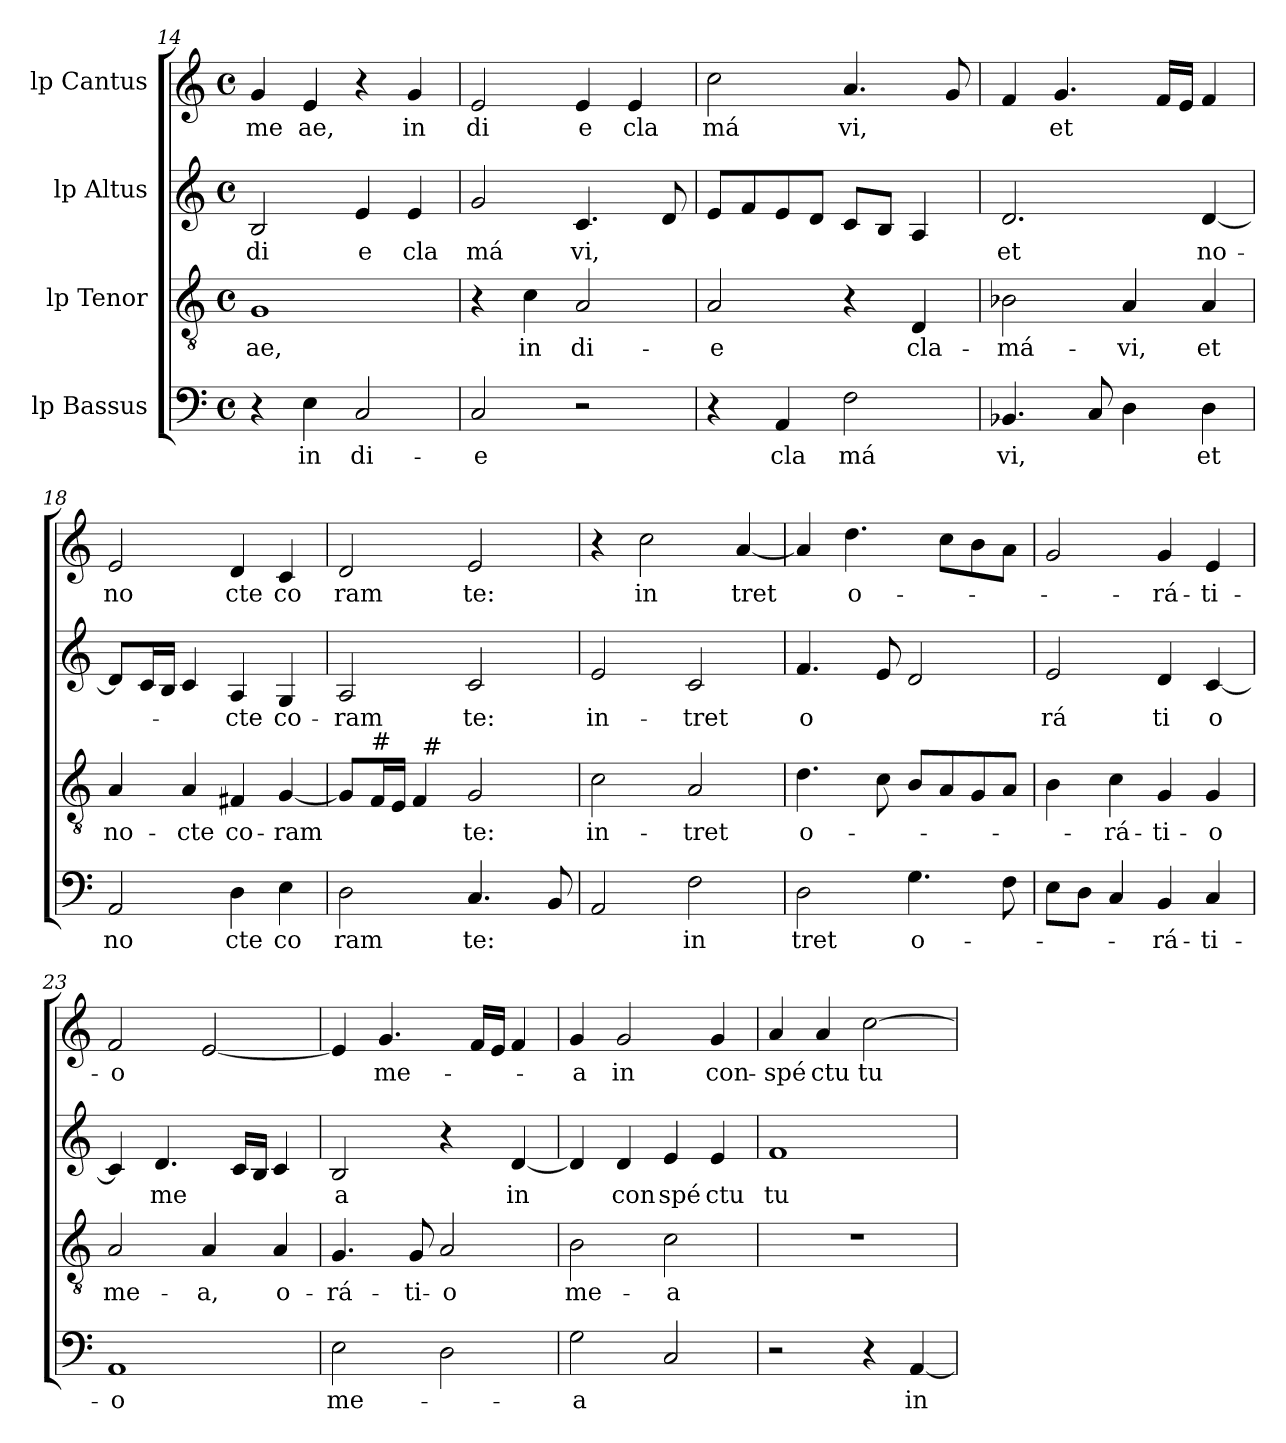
**kern	**text	**kern	**text	**kern	**text	**kern	**text
*part4	*part4	*part3	*part3	*part2	*part2	*part1	*part1
*staff4	*staff4	*staff3	*staff3	*staff2	*staff2	*staff1	*staff1
*I"lp Bassus	*	*I"lp Tenor	*	*I"lp Altus	*	*I"lp Cantus	*
*clefF4	*	*clefGv2	*	*clefG2	*	*clefG2	*
*M4/4	*	*M4/4	*	*M4/4	*	*M4/4	*
*met(c)	*	*met(c)	*	*met(c)	*	*met(c)	*
=14	=14	=14	=14	=14	=14	=14	=14
!	!	!	!LO:LY:b:cj	!	!LO:LY:b:cj	!	!LO:LY:b:cj
4r	.	1G	-ae,	2B/	di	4g/	me
!	!LO:LY:b:cj	!	!	!	!	!	!LO:LY:b:cj
4E\	in	.	.	.	.	4e/	ae,
!	!LO:LY:b:cj	!	!	!	!LO:LY:b:cj	!	!
2C/	di-	.	.	4e/	e	4r	.
!	!	!	!	!	!LO:LY:b:cj	!	!LO:LY:b:cj
.	.	.	.	4e/	cla	4g/	in
=15	=15	=15	=15	=15	=15	=15	=15
!	!LO:LY:b:cj	!	!	!	!LO:LY:b:cj	!	!LO:LY:b:cj
2C/	-e	4r	.	2g/	má	2e/	di
!	!	!	!LO:LY:b:cj	!	!	!	!
.	.	4c\	in	.	.	.	.
!	!	!	!LO:LY:b:cj	!	!LO:LY:b:cj	!	!LO:LY:b:cj
2r	.	2A/	di-	4.c/	vi,	4e/	e
!	!	!	!	!	!	!	!LO:LY:b:cj
.	.	.	.	.	.	4e/	cla
.	.	.	.	8d/	.	.	.
!!LO:LB:g=z
=16	=16	=16	=16	=16	=16	=16	=16
!	!	!	!LO:LY:b:cj	!	!	!	!LO:LY:b:cj
4r	.	2A/	-e	8e/L	.	2cc\	má
.	.	.	.	8f/	.	.	.
!	!LO:LY:b:cj	!	!	!	!	!	!
4AA/	cla	.	.	8e/	.	.	.
.	.	.	.	8d/J	.	.	.
!	!LO:LY:b:cj	!	!	!	!	!	!LO:LY:b:cj
2F\	má	4r	.	8c/L	.	4.a/	vi,
.	.	.	.	8B/J	.	.	.
!	!	!	!LO:LY:b:cj	!	!	!	!
.	.	4D/	cla-	4A/	.	.	.
.	.	.	.	.	.	8g/	.
=17	=17	=17	=17	=17	=17	=17	=17
!	!LO:LY:b:cj	!	!LO:LY:b:cj	!	!LO:LY:b:cj	!	!
4.BB-X/	vi,	2B-X\	-má-	2.d/	et	4f/	.
!	!	!	!	!	!	!	!LO:LY:b:cj
.	.	.	.	.	.	4.g/	et
8C/	.	.	.	.	.	.	.
!	!	!	!LO:LY:b:cj	!	!	!	!
4D\	.	4A/	-vi,	.	.	.	.
.	.	.	.	.	.	16f/L	.
.	.	.	.	.	.	16e/J	.
!	!LO:LY:b:cj	!	!LO:LY:b:cj	!	!LO:LY:b:cj	!	!
4D\	et	4A/	et	[<4d/	no-	4f/	.
=18	=18	=18	=18	=18	=18	=18	=18
!	!LO:LY:b:cj	!	!LO:LY:b:cj	!	!	!	!LO:LY:b:cj
2AA/	no	4A/	no-	8d/L]	.	2e/	no
.	.	.	.	16c/	.	.	.
.	.	.	.	16B/J	.	.	.
!	!	!	!LO:LY:b:cj	!	!	!	!
.	.	4A/	-cte	4c/	.	.	.
!	!LO:LY:b:cj	!	!LO:LY:b:cj	!	!LO:LY:b:cj	!	!LO:LY:b:cj
4D\	cte	4F#X/	co-	4A/	-cte	4d/	cte
!	!LO:LY:b:cj	!	!LO:LY:b	!	!LO:LY:b:cj	!	!LO:LY:b:cj
4E\	co	[<4G/	-ram	4G/	co-	4c/	co
=19	=19	=19	=19	=19	=19	=19	=19
!	!LO:LY:b:cj	!	!	!	!LO:LY:b:cj	!	!LO:LY:b:cj
*	*	*^	*	*	*	*	*
2D\	ram	8G/L]	4ryy	.	2A/	-ram	2d/	ram
!	!	!LO:TX:a:t=#	!	!	!	!	!	!
.	.	16F/	.	.	.	.	.	.
.	.	16E/J	.	.	.	.	.	.
.	.	4F/	64ryy	.	.	.	.	.
!	!	!	!LO:TX:a:t=#	!	!	!	!	!
.	.	.	2ryy	.	.	.	.	.
!	!LO:LY:b:cj	!	!	!LO:LY:b:cj	!	!LO:LY:b:cj	!	!LO:LY:b:cj
4.C/	te:	2G/	.	te:	2c/	te:	2e/	te:
.	.	.	8...ryy	.	.	.	.	.
8BB/	.	.	.	.	.	.	.	.
=20	=20	=20	=20	=20	=20	=20	=20	=20
!	!	!	!	!LO:LY:b:cj	!	!LO:LY:b:cj	!	!
*	*	*v	*v	*	*	*	*	*
2AA/	.	2c\	in-	2e/	in-	4r	.
!	!	!	!	!	!	!	!LO:LY:b:cj
.	.	.	.	.	.	2cc\	in
!	!LO:LY:b:cj	!	!LO:LY:b:cj	!	!LO:LY:b:cj	!	!
2F\	in	2A/	-tret	2c/	-tret	.	.
!	!	!	!	!	!	!	!LO:LY:b:cj
.	.	.	.	.	.	[>4a/	tret
!!LO:PB:g=z
=21	=21	=21	=21	=21	=21	=21	=21
!	!LO:LY:b:cj	!	!LO:LY:b:cj	!	!LO:LY:b:cj	!	!
2D\	tret	4.d\	o-	4.f/	o	4a/]	.
!	!	!	!	!	!	!	!LO:LY:b:cj
.	.	.	.	.	.	4.dd\	o-
.	.	8c\	.	8e/	.	.	.
!	!LO:LY:b:cj	!	!	!	!	!	!
4.G\	o-	8B/L	.	2d/	.	.	.
.	.	8A/	.	.	.	8cc\L	.
.	.	8G/	.	.	.	8b\	.
8F\	.	8A/J	.	.	.	8a\J	.
=22	=22	=22	=22	=22	=22	=22	=22
!	!	!	!	!	!LO:LY:b:cj	!	!
8E\L	.	4B\	.	2e/	rá	2g/	.
8D\J	.	.	.	.	.	.	.
!	!	!	!LO:LY:b:cj	!	!	!	!
4C/	.	4c\	-rá-	.	.	.	.
!	!LO:LY:b:cj	!	!LO:LY:b:cj	!	!LO:LY:b:cj	!	!LO:LY:b:cj
4BB/	-rá-	4G/	-ti-	4d/	ti	4g/	-rá-
!	!LO:LY:b:cj	!	!LO:LY:b:cj	!	!LO:LY:b:cj	!	!LO:LY:b:cj
4C/	-ti-	4G/	-o	[<4c/	o	4e/	-ti-
=23	=23	=23	=23	=23	=23	=23	=23
!	!LO:LY:b:cj	!	!LO:LY:b:cj	!	!	!	!LO:LY:b:cj
1AA	-o	2A/	me-	4c/]	.	2f/	-o
!	!	!	!	!	!LO:LY:b	!	!
.	.	.	.	4.d/	me	.	.
!	!	!	!LO:LY:b:cj	!	!	!	!
.	.	4A/	-a,	.	.	[<2e/	.
.	.	.	.	16c/L	.	.	.
.	.	.	.	16B/J	.	.	.
!	!	!	!LO:LY:b:cj	!	!	!	!
.	.	4A/	o-	4c/	.	.	.
=24	=24	=24	=24	=24	=24	=24	=24
!	!LO:LY:b	!	!LO:LY:b:cj	!	!LO:LY:b:cj	!	!
2E\	me-	4.G/	-rá-	2B/	a	4e/]	.
!	!	!	!	!	!	!	!LO:LY:b
.	.	.	.	.	.	4.g/	me-
!	!	!	!LO:LY:b:cj	!	!	!	!
.	.	8G/	-ti-	.	.	.	.
!	!	!	!LO:LY:b:cj	!	!	!	!
2D\	.	2A/	-o	4r	.	.	.
.	.	.	.	.	.	16f/L	.
.	.	.	.	.	.	16e/J	.
!	!	!	!	!	!LO:LY:b:cj	!	!
.	.	.	.	[<4d/	in	4f/	.
=25	=25	=25	=25	=25	=25	=25	=25
!	!LO:LY:b:cj	!	!LO:LY:b:cj	!	!	!	!LO:LY:b:cj
2G\	-a	2B\	me-	4d/]	.	4g/	-a
!	!	!	!	!	!LO:LY:b:cj	!	!LO:LY:b:cj
.	.	.	.	4d/	con	2g/	in
!	!	!	!LO:LY:b:cj	!	!LO:LY:b:cj	!	!
2C/	.	2c\	-a	4e/	spé	.	.
!	!	!	!	!	!LO:LY:b:cj	!	!LO:LY:b:cj
.	.	.	.	4e/	ctu	4g/	con-
!!LO:LB:g=z
=26	=26	=26	=26	=26	=26	=26	=26
!	!	!	!	!	!LO:LY:b:cj	!	!LO:LY:b:cj
2r	.	1r	.	1f	tu-	4a/	-spé
!	!	!	!	!	!	!	!LO:LY:b:cj
.	.	.	.	.	.	4a/	ctu
!	!	!	!	!	!	!	!LO:LY:b:cj
4r	.	.	.	.	.	[>2cc\	tu
!	!LO:LY:b:cj	!	!	!	!	!	!
[<4AA/	in	.	.	.	.	.	.
=	=	=	=	=	=	=	=
*-	*-	*-	*-	*-	*-	*-	*-
